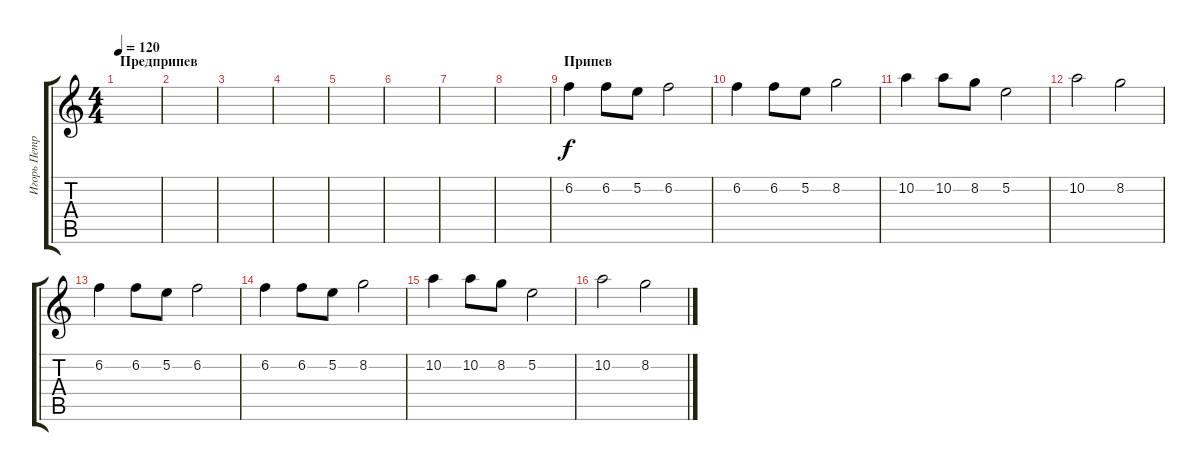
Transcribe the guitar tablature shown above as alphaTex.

\track ("Игорь Петров (Distortion)" "Игорь Петр") {instrument overdrivenguitar}
\staff {score tabs}
\tuning (E4 B3 G3 D3 A2 E2) {hide}
\ts (4 4)
\section ("" "Предприпев")
\tempo 120
\clef g2
\ks c
|
|
|
|
|
|
|
|
\section ("" "Припев")
6.2.4 6.2.8 5.2.8 6.2.2 |
6.2.4 6.2.8 5.2.8 8.2.2 |
10.2.4 10.2.8 8.2.8 5.2.2 |
10.2.2 8.2.2 |
6.2.4 6.2.8 5.2.8 6.2.2 |
6.2.4 6.2.8 5.2.8 8.2.2 |
10.2.4 10.2.8 8.2.8 5.2.2 |
10.2.2 8.2.2
